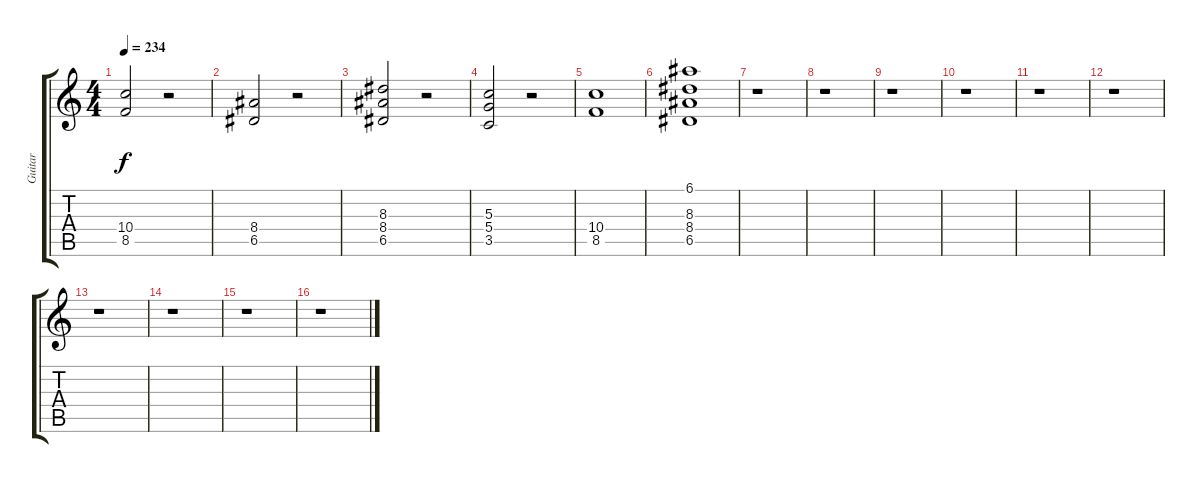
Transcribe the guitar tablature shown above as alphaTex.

\track ("Guitar" "Guitar") {instrument acousticguitarnylon}
\staff {score tabs}
\tuning (E4 B3 G3 D3 A2 E2) {hide}
\ts (4 4)
\tempo 234
\clef g2
\ks c
(10.4 8.5).2{dy f} r.2 |
(8.4 6.5).2 r.2 |
(8.3 8.4 6.5).2 r.2 |
(5.3 5.4 3.5).2 r.2 |
(10.4 8.5).1 |
(6.1 8.3 8.4 6.5).1 |
r.1 |
r.1 |
r.1 |
r.1 |
r.1 |
r.1 |
r.1 |
r.1 |
r.1 |
r.1
